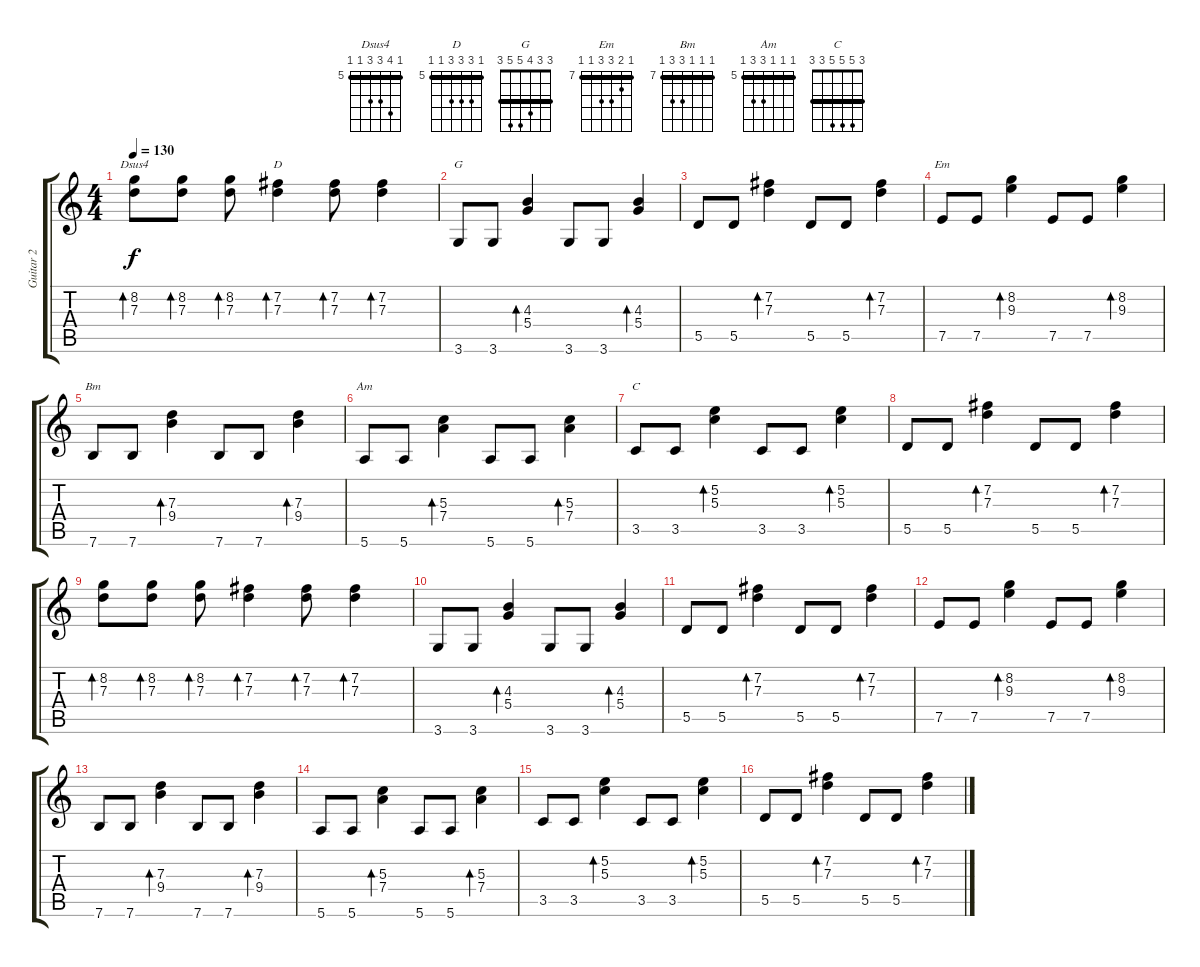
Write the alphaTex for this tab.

\track ("Guitar 2" "Guitar 2") {instrument overdrivenguitar}
\staff {score tabs}
\tuning (E4 B3 G3 D3 A2 E2) {hide}
\chord ("Dsus4" 5 8 7 7 5 5) {firstfret 5 barre 5}
\chord ("D" 5 7 7 7 5 5) {firstfret 5 barre 5}
\chord ("G" 3 3 4 5 5 3) {barre 3}
\chord ("Em" 7 8 9 9 7 7) {firstfret 7 barre 7}
\chord ("Bm" 7 7 7 9 9 7) {firstfret 7 barre 7}
\chord ("Am" 5 5 5 7 7 5) {firstfret 5 barre 5}
\chord ("C" 3 5 5 5 3 3) {barre 3}
\ts (4 4)
\tempo 130
\clef g2
\ks c
(8.2 7.3).8{bd 120 ch "Dsus4" dy f} (8.2 7.3).8{bd 120} (8.2 7.3).8{bd 120} (7.2 7.3).4{bd 120 ch "D"} (7.2 7.3).8{bd 120} (7.2 7.3).4{bd 120} |
3.6.8{ch "G"} 3.6.8 (4.3 5.4).4{bd 120} 3.6.8 3.6.8 (4.3 5.4).4{bd 120} |
5.5.8 5.5.8 (7.2 7.3).4{bd 120} 5.5.8 5.5.8 (7.2 7.3).4{bd 120} |
7.5.8{ch "Em"} 7.5.8 (8.2 9.3).4{bd 120} 7.5.8 7.5.8 (8.2 9.3).4{bd 120} |
7.6.8{ch "Bm"} 7.6.8 (7.3 9.4).4{bd 120} 7.6.8 7.6.8 (7.3 9.4).4{bd 120} |
5.6.8{ch "Am"} 5.6.8 (5.3 7.4).4{bd 120} 5.6.8 5.6.8 (5.3 7.4).4{bd 120} |
3.5.8{ch "C"} 3.5.8 (5.2 5.3).4{bd 120} 3.5.8 3.5.8 (5.2 5.3).4{bd 120} |
5.5.8 5.5.8 (7.2 7.3).4{bd 120} 5.5.8 5.5.8 (7.2 7.3).4{bd 120} |
(8.2 7.3).8{bd 120} (8.2 7.3).8{bd 120} (8.2 7.3).8{bd 120} (7.2 7.3).4{bd 120} (7.2 7.3).8{bd 120} (7.2 7.3).4{bd 120} |
3.6.8 3.6.8 (4.3 5.4).4{bd 120} 3.6.8 3.6.8 (4.3 5.4).4{bd 120} |
5.5.8 5.5.8 (7.2 7.3).4{bd 120} 5.5.8 5.5.8 (7.2 7.3).4{bd 120} |
7.5.8 7.5.8 (8.2 9.3).4{bd 120} 7.5.8 7.5.8 (8.2 9.3).4{bd 120} |
7.6.8 7.6.8 (7.3 9.4).4{bd 120} 7.6.8 7.6.8 (7.3 9.4).4{bd 120} |
5.6.8 5.6.8 (5.3 7.4).4{bd 120} 5.6.8 5.6.8 (5.3 7.4).4{bd 120} |
3.5.8 3.5.8 (5.2 5.3).4{bd 120} 3.5.8 3.5.8 (5.2 5.3).4{bd 120} |
5.5.8 5.5.8 (7.2 7.3).4{bd 120} 5.5.8 5.5.8 (7.2 7.3).4{bd 120}
